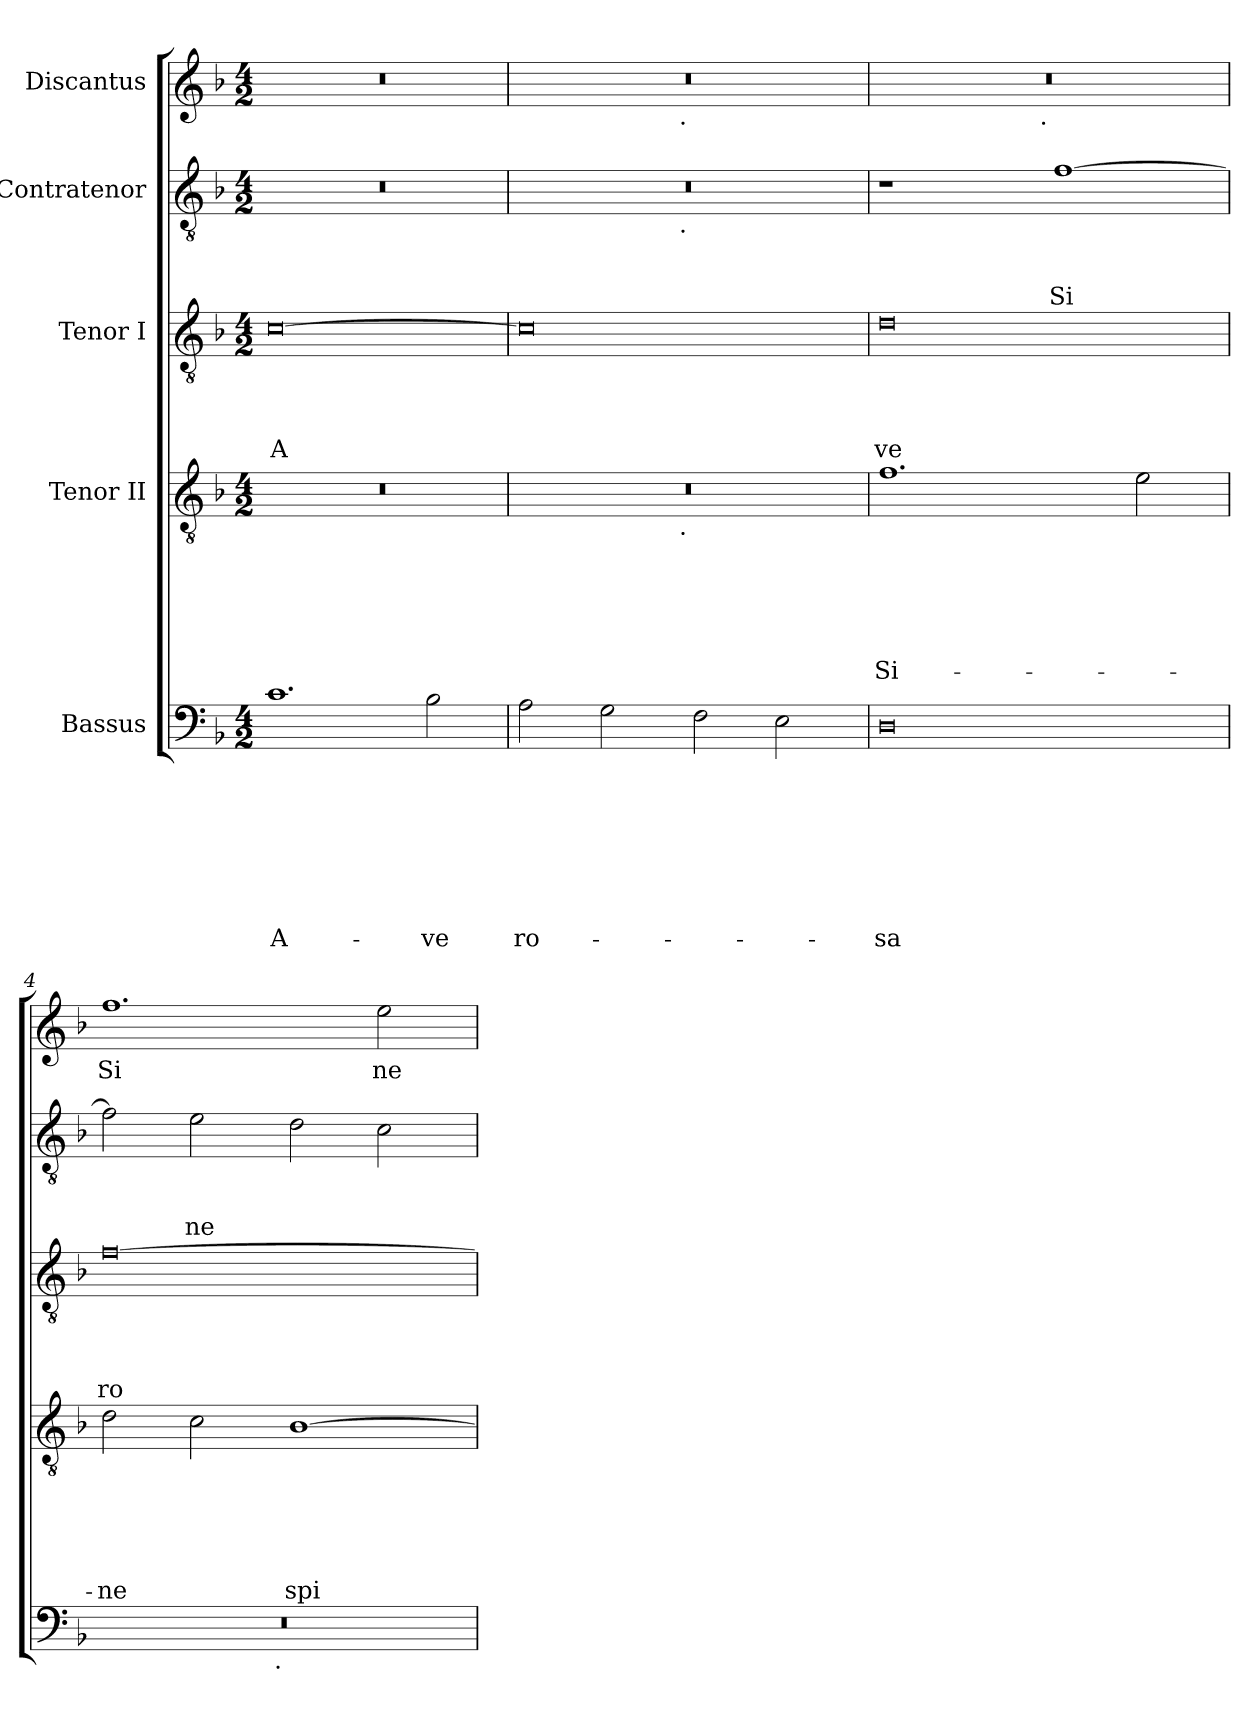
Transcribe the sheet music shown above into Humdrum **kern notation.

**kern	**text	**text	**text	**text	**text	**text	**text	**text	**kern	**text	**text	**text	**text	**text	**text	**kern	**text	**text	**text	**text	**kern	**text	**text	**text	**kern	**text
*part5	*part5	*part5	*part5	*part5	*part5	*part5	*part5	*part5	*part4	*part4	*part4	*part4	*part4	*part4	*part4	*part3	*part3	*part3	*part3	*part3	*part2	*part2	*part2	*part2	*part1	*part1
*staff5	*staff5	*staff5	*staff5	*staff5	*staff5	*staff5	*staff5	*staff5	*staff4	*staff4	*staff4	*staff4	*staff4	*staff4	*staff4	*staff3	*staff3	*staff3	*staff3	*staff3	*staff2	*staff2	*staff2	*staff2	*staff1	*staff1
*I"Bassus	*	*	*	*	*	*	*	*	*I"Tenor II	*	*	*	*	*	*	*I"Tenor I	*	*	*	*	*I"Contratenor	*	*	*	*I"Discantus	*
*clefF4	*	*	*	*	*	*	*	*	*clefGv2	*	*	*	*	*	*	*clefGv2	*	*	*	*	*clefGv2	*	*	*	*clefG2	*
*k[b-]	*	*	*	*	*	*	*	*	*k[b-]	*	*	*	*	*	*	*k[b-]	*	*	*	*	*k[b-]	*	*	*	*k[b-]	*
*F:	*	*	*	*	*	*	*	*	*F:	*	*	*	*	*	*	*F:	*	*	*	*	*F:	*	*	*	*F:	*
*M4/2	*	*	*	*	*	*	*	*	*M4/2	*	*	*	*	*	*	*M4/2	*	*	*	*	*M4/2	*	*	*	*M4/2	*
=1	=1	=1	=1	=1	=1	=1	=1	=1	=1	=1	=1	=1	=1	=1	=1	=1	=1	=1	=1	=1	=1	=1	=1	=1	=1	=1
!	!	!	!	!	!	!	!	!LO:LY:b	!	!	!	!	!	!	!	!	!	!	!	!LO:LY:b	!	!	!	!	!	!
1.c	.	.	.	.	.	.	.	A-	0r	.	.	.	.	.	.	[>0c	.	.	.	A	0r	.	.	.	0r	.
!	!	!	!	!	!	!	!	!LO:LY:b	!	!	!	!	!	!	!	!	!	!	!	!	!	!	!	!	!	!
2B-\	.	.	.	.	.	.	.	-ve	.	.	.	.	.	.	.	.	.	.	.	.	.	.	.	.	.	.
=2	=2	=2	=2	=2	=2	=2	=2	=2	=2	=2	=2	=2	=2	=2	=2	=2	=2	=2	=2	=2	=2	=2	=2	=2	=2	=2
!	!	!	!	!	!	!	!	!LO:LY:b	!	!	!	!	!	!	!	!	!	!	!	!	!	!	!	!	!	!
*	*	*	*	*	*	*	*	*	*^	*	*	*	*	*	*	*	*	*	*	*	*^	*	*	*	*^	*
2A\	.	.	.	.	.	.	.	ro-	0r	2ryy	.	.	.	.	.	.	0c]	.	.	.	.	0r	2ryy	.	.	.	0r	2ryy	.
2G\	.	.	.	.	.	.	.	.	.	4...ryy	.	.	.	.	.	.	.	.	.	.	.	.	4...ryy	.	.	.	.	4...ryy	.
!	!	!	!	!	!	!	!	!	!	!	!	!	!	!	!	!	!	!	!	!	!	!	!	!	!	!	!	!LO:TX:b:t=.	!
!	!	!	!	!	!	!	!	!	!	!	!	!	!	!	!	!	!	!	!	!	!	!	!LO:TX:b:t=.	!	!	!	!	!	!
!	!	!	!	!	!	!	!	!	!	!LO:TX:b:t=.	!	!	!	!	!	!	!	!	!	!	!	!	!	!	!	!	!	!	!
.	.	.	.	.	.	.	.	.	.	1ryy	.	.	.	.	.	.	.	.	.	.	.	.	1ryy	.	.	.	.	1ryy	.
2F\	.	.	.	.	.	.	.	.	.	.	.	.	.	.	.	.	.	.	.	.	.	.	.	.	.	.	.	.	.
2E\	.	.	.	.	.	.	.	.	.	.	.	.	.	.	.	.	.	.	.	.	.	.	.	.	.	.	.	.	.
.	.	.	.	.	.	.	.	.	.	32ryy	.	.	.	.	.	.	.	.	.	.	.	.	32ryy	.	.	.	.	32ryy	.
=3	=3	=3	=3	=3	=3	=3	=3	=3	=3	=3	=3	=3	=3	=3	=3	=3	=3	=3	=3	=3	=3	=3	=3	=3	=3	=3	=3	=3	=3
!	!	!	!	!	!	!	!	!LO:LY:b	!	!	!	!	!	!	!	!LO:LY:b	!	!	!	!	!LO:LY:b	!	!	!	!	!	!	!	!
*	*	*	*	*	*	*	*	*	*v	*v	*	*	*	*	*	*	*	*	*	*	*	*v	*v	*	*	*	*	*	*
0D	.	.	.	.	.	.	.	-sa	1.f	.	.	.	.	.	Si-	0d	.	.	.	ve	1r	.	.	.	0r	2ryy	.
.	.	.	.	.	.	.	.	.	.	.	.	.	.	.	.	.	.	.	.	.	.	.	.	.	.	4...ryy	.
!	!	!	!	!	!	!	!	!	!	!	!	!	!	!	!	!	!	!	!	!	!	!	!	!	!	!LO:TX:b:t=.	!
.	.	.	.	.	.	.	.	.	.	.	.	.	.	.	.	.	.	.	.	.	.	.	.	.	.	1ryy	.
!	!	!	!	!	!	!	!	!	!	!	!	!	!	!	!	!	!	!	!	!	!	!	!	!LO:LY:b	!	!	!
.	.	.	.	.	.	.	.	.	.	.	.	.	.	.	.	.	.	.	.	.	[>1f	.	.	Si	.	.	.
.	.	.	.	.	.	.	.	.	2e\	.	.	.	.	.	.	.	.	.	.	.	.	.	.	.	.	.	.
.	.	.	.	.	.	.	.	.	.	.	.	.	.	.	.	.	.	.	.	.	.	.	.	.	.	32ryy	.
=4	=4	=4	=4	=4	=4	=4	=4	=4	=4	=4	=4	=4	=4	=4	=4	=4	=4	=4	=4	=4	=4	=4	=4	=4	=4	=4	=4
!	!	!	!	!	!	!	!	!	!	!	!	!	!	!	!LO:LY:b	!	!	!	!	!LO:LY:b	!	!	!	!	!	!	!LO:LY:b
*^	*	*	*	*	*	*	*	*	*	*	*	*	*	*	*	*	*	*	*	*	*	*	*	*	*v	*v	*
0r	2ryy	.	.	.	.	.	.	.	.	2d\	.	.	.	.	.	-ne	[>0f	.	.	.	ro	2f\]	.	.	.	1.ff	Si
!	!	!	!	!	!	!	!	!	!	!	!	!	!	!	!	!	!	!	!	!	!	!	!	!	!LO:LY:b	!	!
.	4...ryy	.	.	.	.	.	.	.	.	2c\	.	.	.	.	.	.	.	.	.	.	.	2e\	.	.	ne	.	.
!	!LO:TX:b:t=.	!	!	!	!	!	!	!	!	!	!	!	!	!	!	!	!	!	!	!	!	!	!	!	!	!	!
.	1ryy	.	.	.	.	.	.	.	.	.	.	.	.	.	.	.	.	.	.	.	.	.	.	.	.	.	.
!	!	!	!	!	!	!	!	!	!	!	!	!	!	!	!	!LO:LY:b	!	!	!	!	!	!	!	!	!	!	!
.	.	.	.	.	.	.	.	.	.	[>1B-	.	.	.	.	.	spi-	.	.	.	.	.	2d\	.	.	.	.	.
!	!	!	!	!	!	!	!	!	!	!	!	!	!	!	!	!	!	!	!	!	!	!	!	!	!	!	!LO:LY:b
.	.	.	.	.	.	.	.	.	.	.	.	.	.	.	.	.	.	.	.	.	.	2c\	.	.	.	2ee\	ne
.	32ryy	.	.	.	.	.	.	.	.	.	.	.	.	.	.	.	.	.	.	.	.	.	.	.	.	.	.
*v	*v	*	*	*	*	*	*	*	*	*	*	*	*	*	*	*	*	*	*	*	*	*	*	*	*	*	*
=	=	=	=	=	=	=	=	=	=	=	=	=	=	=	=	=	=	=	=	=	=	=	=	=	=	=
*-	*-	*-	*-	*-	*-	*-	*-	*-	*-	*-	*-	*-	*-	*-	*-	*-	*-	*-	*-	*-	*-	*-	*-	*-	*-	*-
